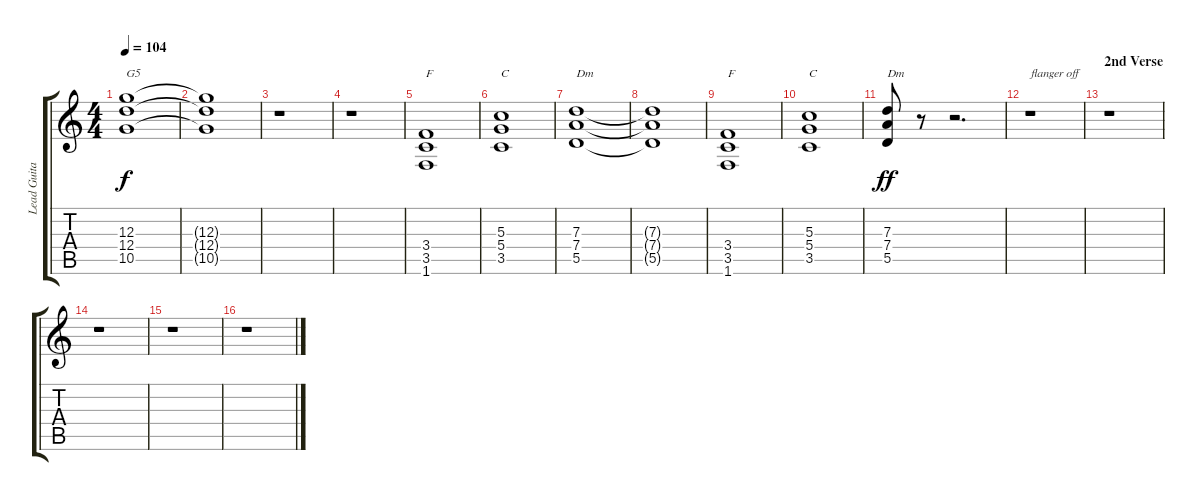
\track ("Lead Guitar ( David Gilmour )" "Lead Guita") {instrument overdrivenguitar}
\staff {score tabs}
\tuning (E4 B3 G3 D3 A2 E2) {hide}
\ts (4 4)
\tempo 104
\clef g2
\ks c
(12.3 12.4 10.5).1{txt "G5" dy f} |
(12.3{t} 12.4{t} 10.5{t}).1 |
r.1 |
r.1 |
(3.4 3.5 1.6).1{txt "F   "} |
(5.3 5.4 3.5).1{txt "C"} |
(7.3 7.4 5.5).1{txt "Dm"} |
(7.3{t} 7.4{t} 5.5{t}).1 |
(3.4 3.5 1.6).1{txt "F"} |
(5.3 5.4 3.5).1{txt "C"} |
(7.3 7.4 5.5).8{txt "Dm" dy ff} r.8 r.2{d} |
r.1{txt "flanger off"} |
\section ("" "2nd Verse")
r.1 |
r.1 |
r.1 |
r.1
